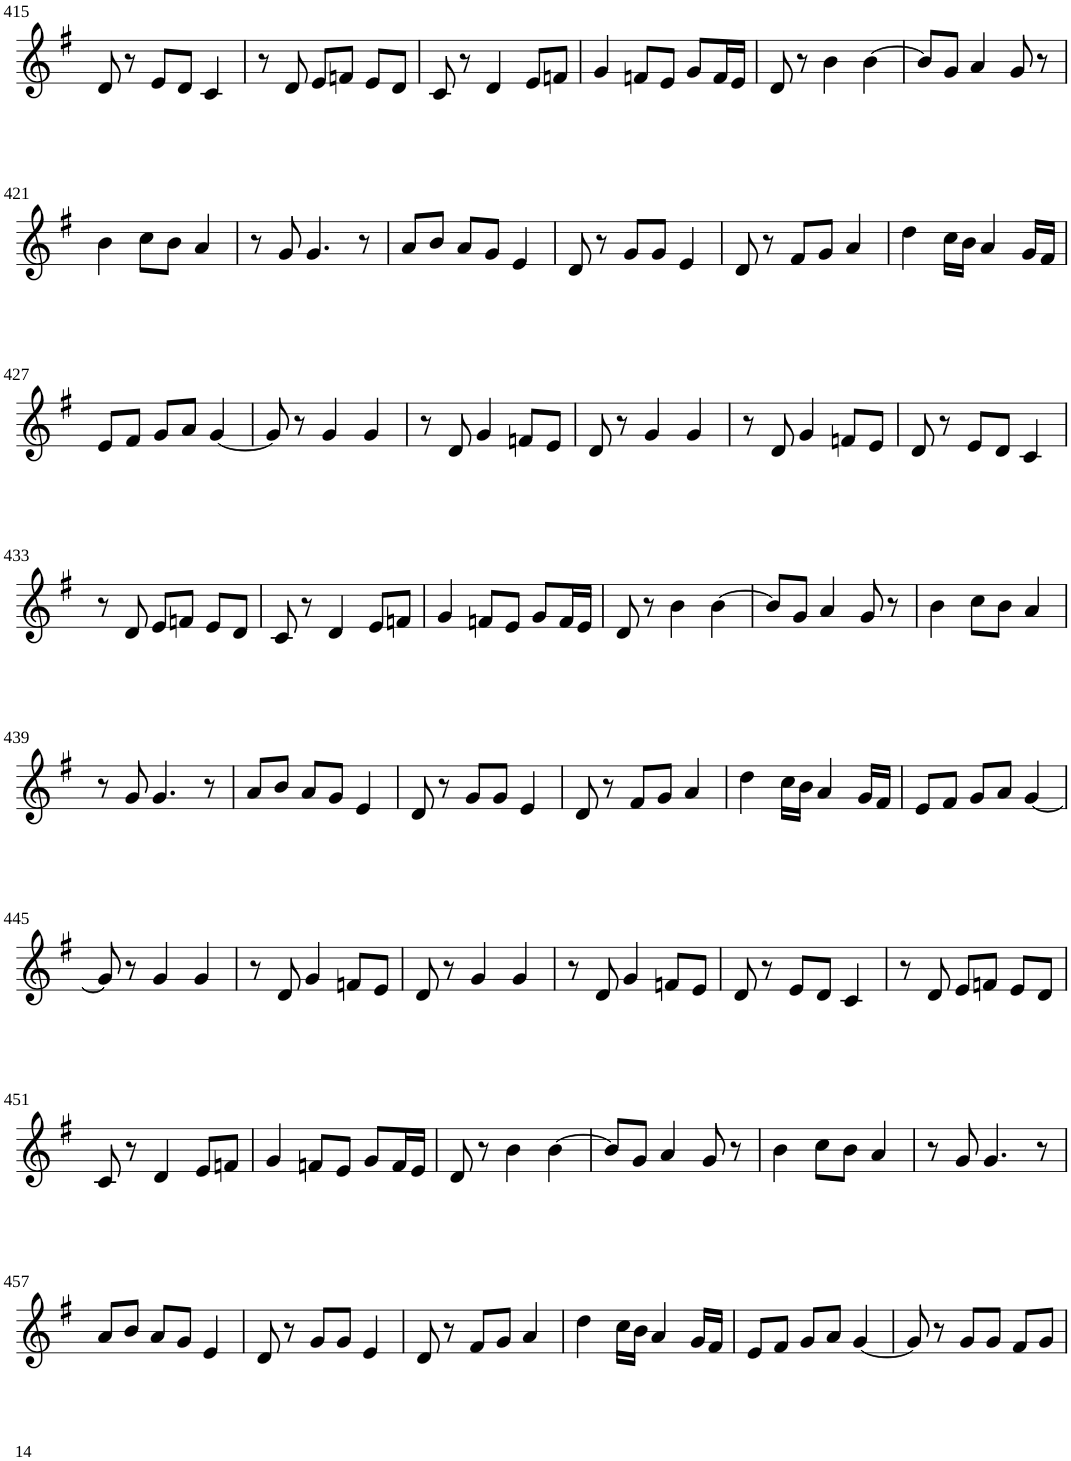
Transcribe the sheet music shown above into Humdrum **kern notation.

**kern
*part1
*staff1
*I"Violin
!!LO:PB:g=z
*clefG2
*k[f#]
*G:
*M3/4
=415
8d/
8r
8e/L
8d/J
4c/
=416
8r
8d/
8e/L
8fn/J
8e/L
8d/J
=417
8c/
8r
4d/
8e/L
8fn/J
=418
4g/
8fn/L
8e/J
8g/L
16f/L
16e/JJ
=419
8d/
8r
4b\
[4b\
=420
8b/L]
8g/J
4a/
8g/
8r
!!LO:LB:g=z
=421
4b\
8cc\L
8b\J
4a/
=422
8r
8g/
4.g/
8r
=423
8a/L
8b/J
8a/L
8g/J
4e/
=424
8d/
8r
8g/L
8g/J
4e/
=425
8d/
8r
8f#/L
8g/J
4a/
=426
4dd\
16cc\LL
16b\JJ
4a/
16g/LL
16f#/JJ
!!LO:LB:g=z
=427
8e/L
8f#/J
8g/L
8a/J
[4g/
=428
8g/]
8r
4g/
4g/
=429
8r
8d/
4g/
8fn/L
8e/J
=430
8d/
8r
4g/
4g/
=431
8r
8d/
4g/
8fn/L
8e/J
=432
8d/
8r
8e/L
8d/J
4c/
!!LO:LB:g=z
=433
8r
8d/
8e/L
8fn/J
8e/L
8d/J
=434
8c/
8r
4d/
8e/L
8fn/J
=435
4g/
8fn/L
8e/J
8g/L
16f/L
16e/JJ
=436
8d/
8r
4b\
[4b\
=437
8b/L]
8g/J
4a/
8g/
8r
=438
4b\
8cc\L
8b\J
4a/
!!LO:LB:g=z
=439
8r
8g/
4.g/
8r
=440
8a/L
8b/J
8a/L
8g/J
4e/
=441
8d/
8r
8g/L
8g/J
4e/
=442
8d/
8r
8f#/L
8g/J
4a/
=443
4dd\
16cc\LL
16b\JJ
4a/
16g/LL
16f#/JJ
=444
8e/L
8f#/J
8g/L
8a/J
[4g/
!!LO:LB:g=z
=445
8g/]
8r
4g/
4g/
=446
8r
8d/
4g/
8fn/L
8e/J
=447
8d/
8r
4g/
4g/
=448
8r
8d/
4g/
8fn/L
8e/J
=449
8d/
8r
8e/L
8d/J
4c/
=450
8r
8d/
8e/L
8fn/J
8e/L
8d/J
!!LO:LB:g=z
=451
8c/
8r
4d/
8e/L
8fn/J
=452
4g/
8fn/L
8e/J
8g/L
16f/L
16e/JJ
=453
8d/
8r
4b\
[4b\
=454
8b/L]
8g/J
4a/
8g/
8r
=455
4b\
8cc\L
8b\J
4a/
=456
8r
8g/
4.g/
8r
!!LO:LB:g=z
=457
8a/L
8b/J
8a/L
8g/J
4e/
=458
8d/
8r
8g/L
8g/J
4e/
=459
8d/
8r
8f#/L
8g/J
4a/
=460
4dd\
16cc\LL
16b\JJ
4a/
16g/LL
16f#/JJ
=461
8e/L
8f#/J
8g/L
8a/J
[4g/
=462
8g/]
8r
8g/L
8g/J
8f#/L
8g/J
=
*-
